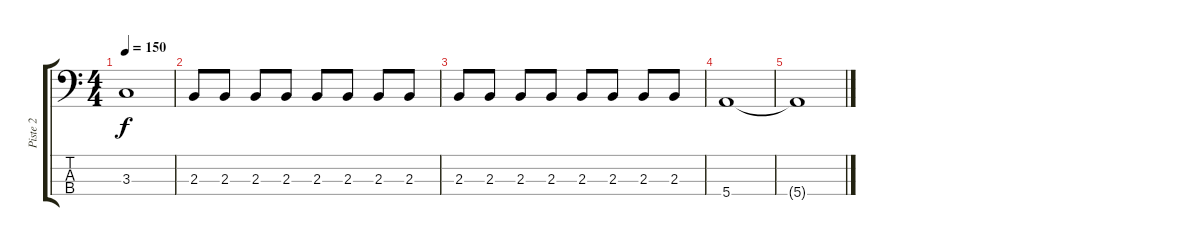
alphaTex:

\track ("Piste 2" "Piste 2") {instrument electricbasspick}
\staff {score tabs}
\tuning (G2 D2 A1 E1) {hide}
\ts (4 4)
\tempo 150
\clef f4
\ks c
3.3.1{dy f} |
2.3.8 2.3.8 2.3.8 2.3.8 2.3.8 2.3.8 2.3.8 2.3.8 |
2.3.8 2.3.8 2.3.8 2.3.8 2.3.8 2.3.8 2.3.8 2.3.8 |
5.4.1 |
5.4{t}.1
